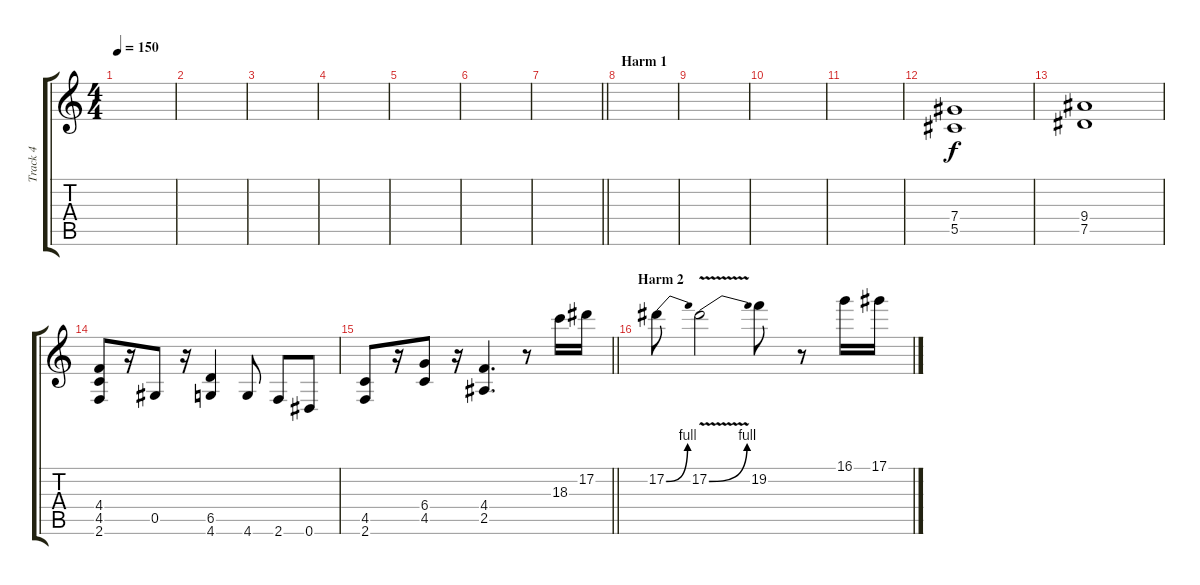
\track ("Track 4" "Track 4") {instrument distortionguitar}
\staff {score tabs}
\tuning (Eb4 Bb3 Gb3 Db3 Ab2 Eb2) {hide}
\ts (4 4)
\tempo 150
\clef g2
\ks c
|
|
|
|
|
|
\barLineRight lightlight
|
\section ("" "Harm 1")
|
|
|
|
(7.4 5.5).1{volume 12} |
(9.4 7.5).1 |
(4.4 4.5 2.6).8 r.16 0.5.8 r.16 (6.5 4.6).4 4.6.8 2.6.8 0.6.8 |
\barLineRight lightlight
(4.5 2.6).8 r.16 (6.4 4.5).8 r.16 (4.4 2.5).4{d} r.8 18.3.16 17.2.16 |
\section ("" "Harm 2")
17.2{be (bend 0 0 60 4)}.8 17.2{be (bend 0 0 60 4) v}.2 19.2.8 r.8 16.1.16 17.1.16
